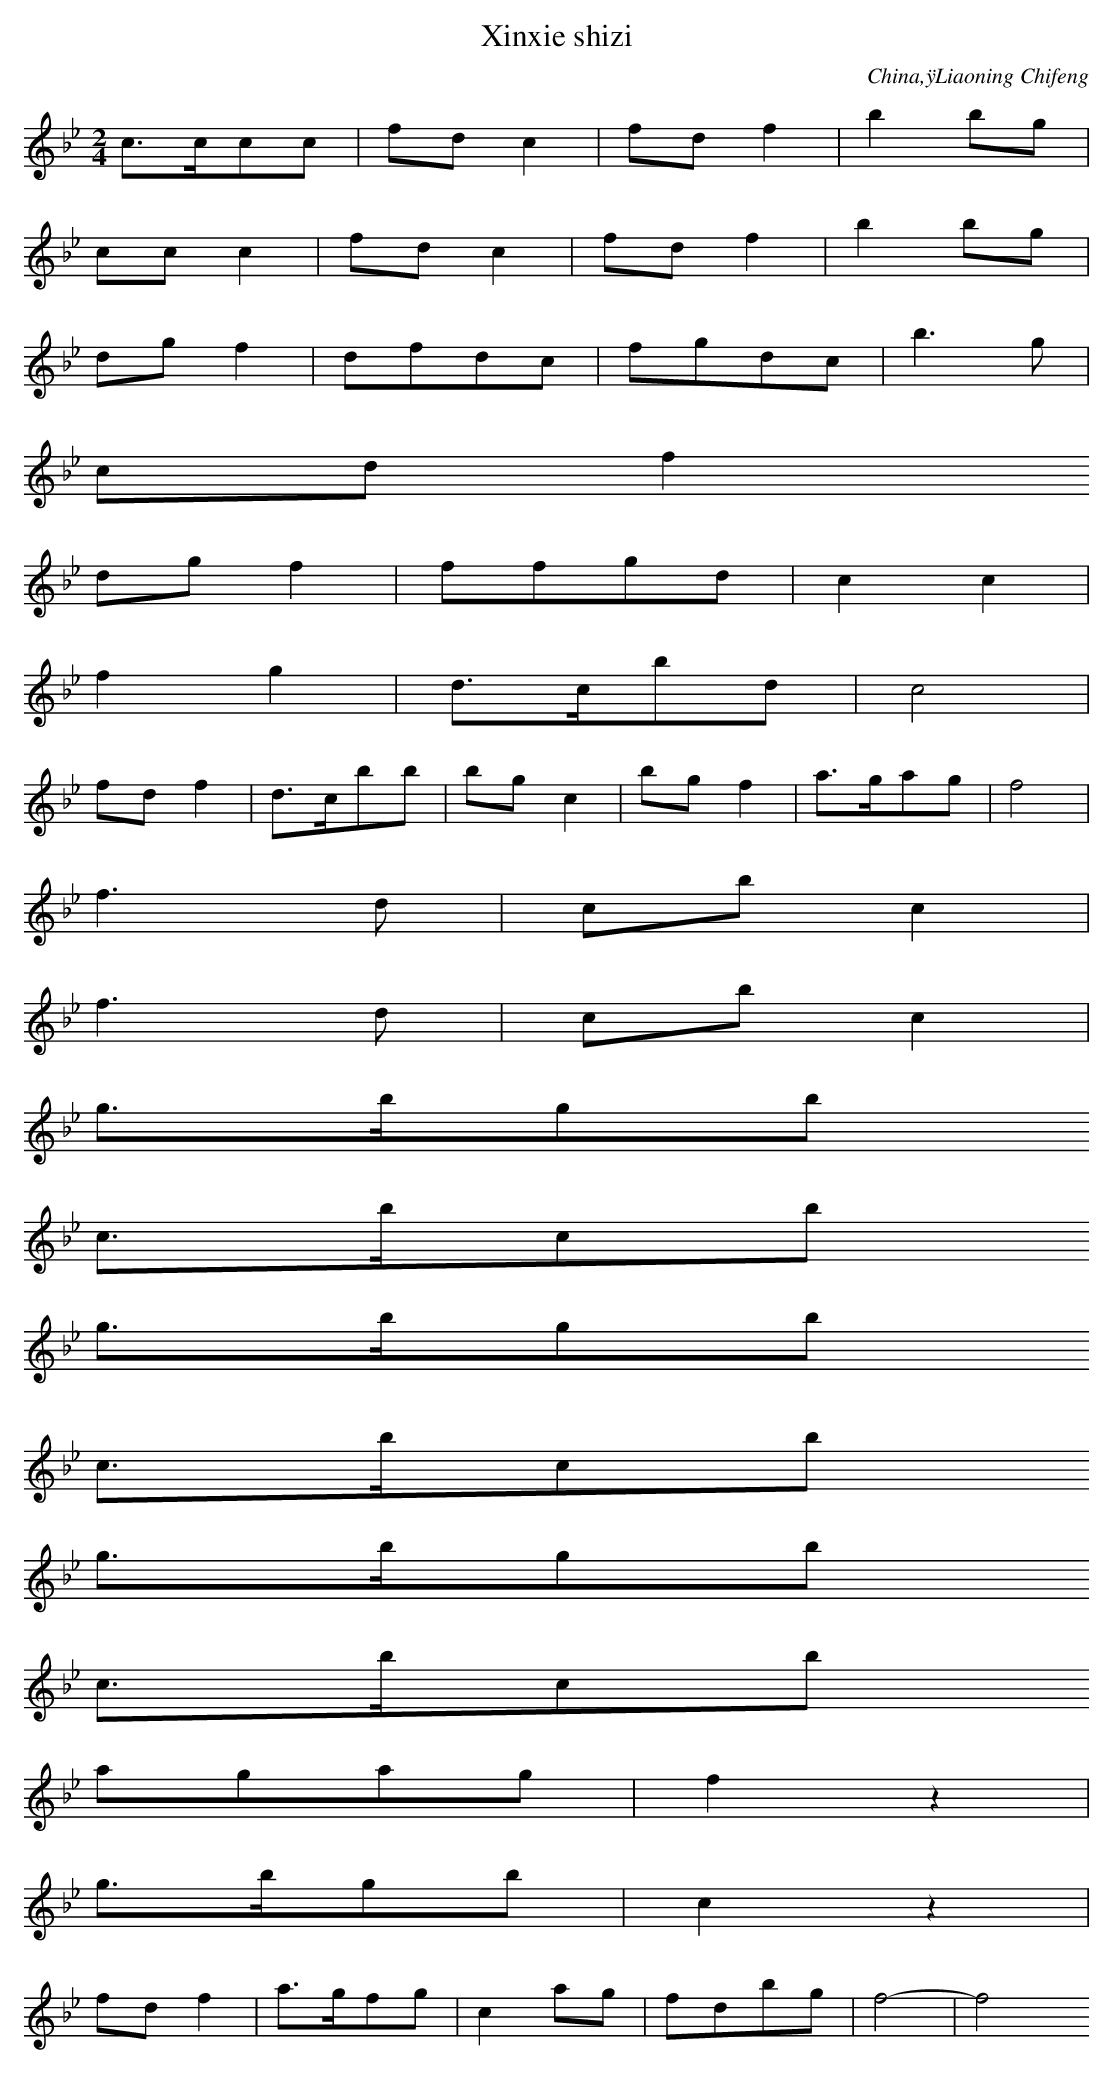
X:1
T: Xinxie shizi
O: China,ÿLiaoning Chifeng
M: 2/4
L: 1/16
K: Bb
c3cc2c2 | f2d2c4 | f2d2f4 | b4b2g2 |
c2c2c4 | f2d2c4 | f2d2f4 | b4b2g2 |
d2g2f4 | d2f2d2c2 | f2g2d2c2 | b6g2 |
c2d2f4
d2g2f4 | f2f2g2d2 | c4c4 |
f4g4 | d3cb2d2 | c8 |
f2d2f4 | d3cb2b2 | b2g2c4 | b2g2f4 | a3ga2g2 | f8 |
f6d2 | c2b2c4 |
f6d2 | c2b2c4 |
g3bg2b2
c3bc2b2
g3bg2b2
c3bc2b2
g3bg2b2
c3bc2b2
a2g2a2g2 | f4z4 |
g3bg2b2 | c4z4 |
f2d2f4 | a3gf2g2 | c4a2g2 | f2d2b2g2 | f8- | f8
